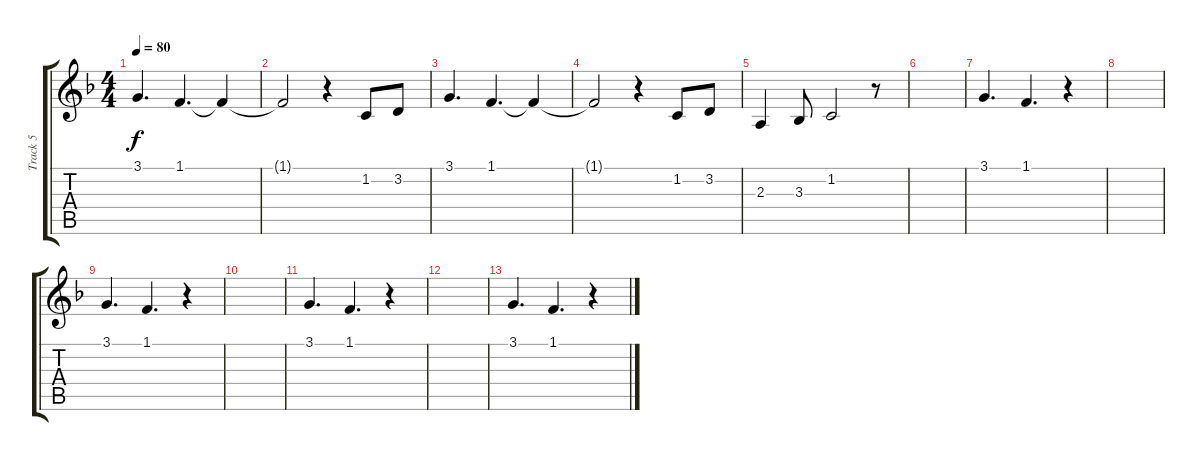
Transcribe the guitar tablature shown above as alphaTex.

\track ("Track 5" "Track 5") {instrument altosax}
\staff {score tabs}
\tuning (E4 B3 G3 D3 A2 E2) {hide}
\ts (4 4)
\tempo 80
\clef g2
\ks f
3.1.4{d dy f} 1.1.4{d} 1.1{t}.4 |
1.1{t}.2 r.4 1.2.8 3.2.8 |
3.1.4{d} 1.1.4{d} 1.1{t}.4 |
1.1{t}.2 r.4 1.2.8 3.2.8 |
2.3.4 3.3.8 1.2.2 r.8 |
|
3.1.4{d} 1.1.4{d} r.4 |
|
3.1.4{d} 1.1.4{d} r.4 |
|
3.1.4{d} 1.1.4{d} r.4 |
|
3.1.4{d} 1.1.4{d} r.4
